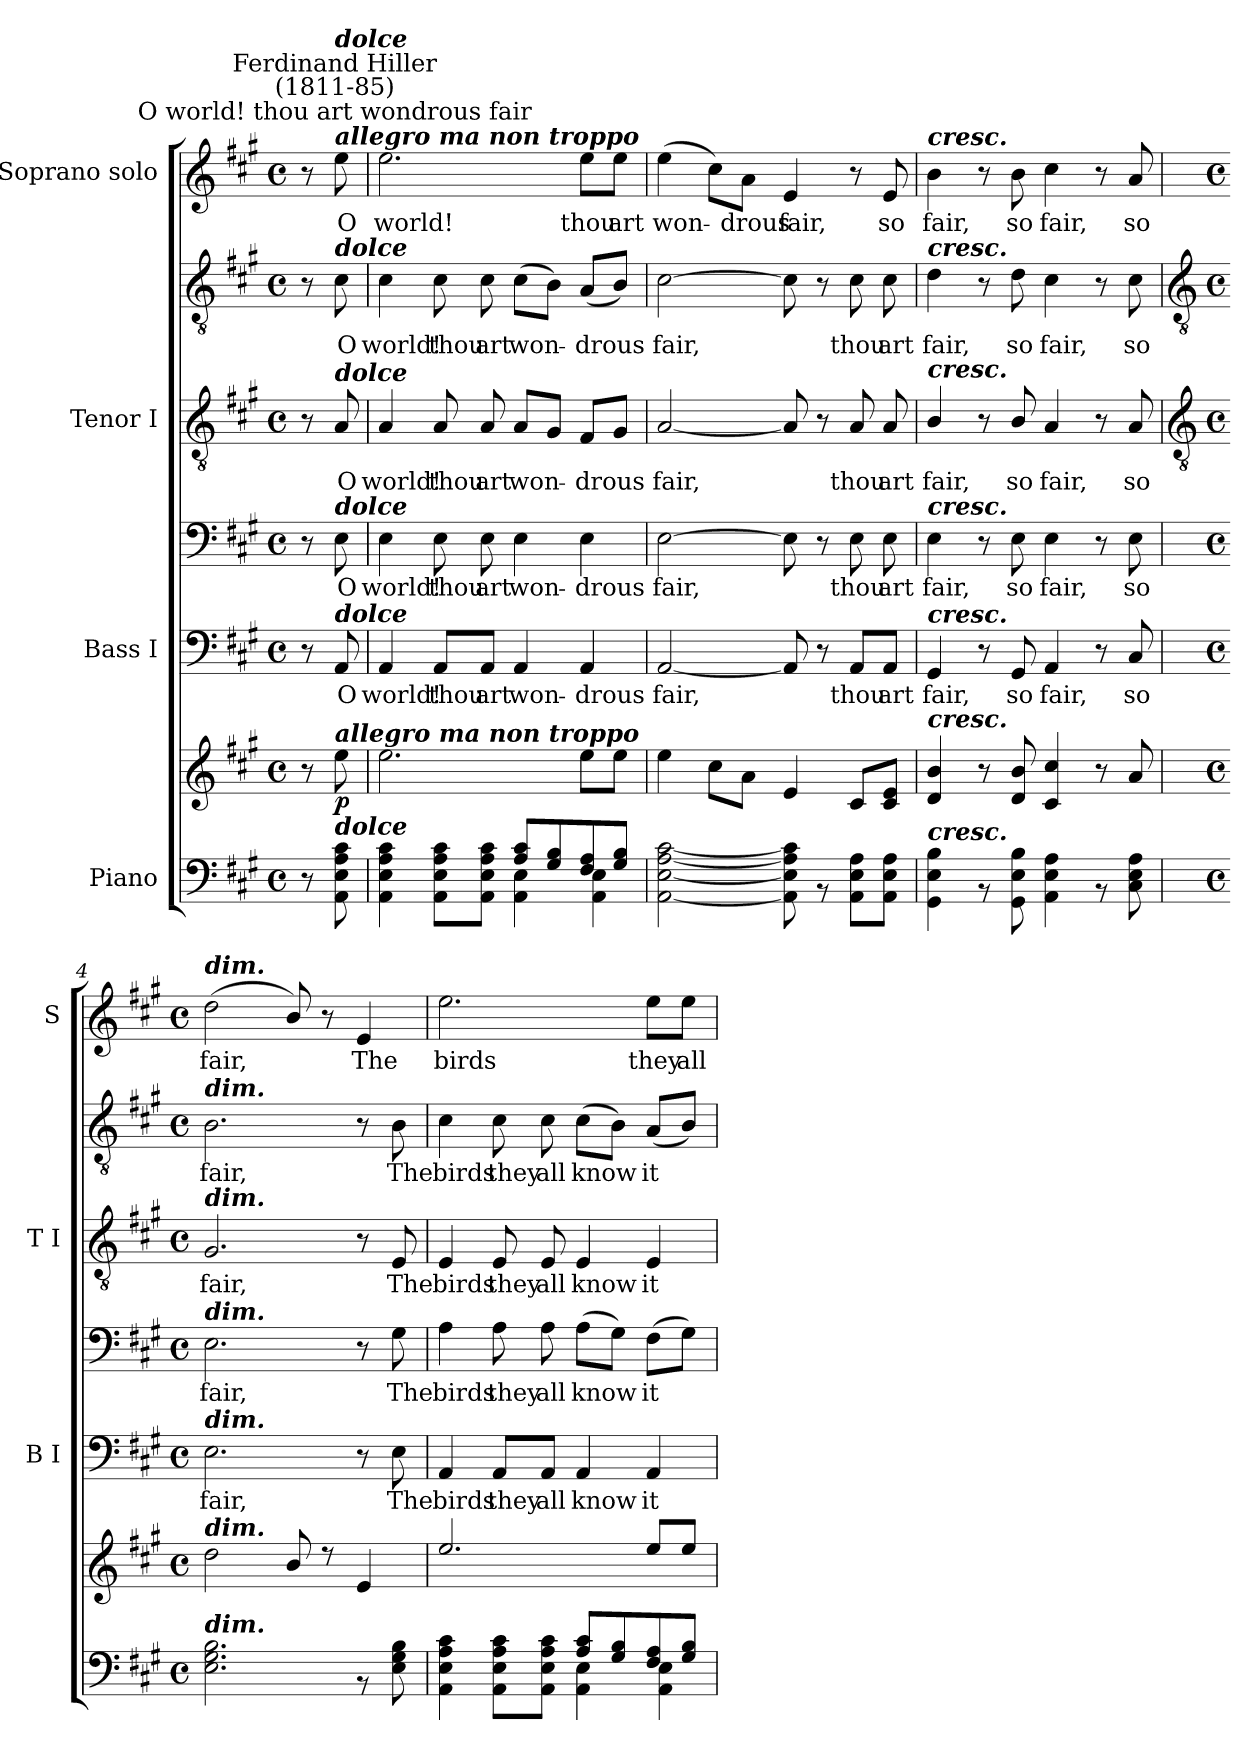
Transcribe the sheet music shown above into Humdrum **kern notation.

**kern	**kern	**dynam	**kern	**text	**kern	**text	**kern	**text	**kern	**text	**kern	**text
*part4	*part4	*part4	*part3	*part3	*part3	*part3	*part2	*part2	*part2	*part2	*part1	*part1
*staff7	*staff6	*staff6/7	*staff5	*staff5	*staff4	*staff4	*staff3	*staff3	*staff2	*staff2	*staff1	*staff1
*I"Piano	*	*	*I"Bass I	*	*	*	*I"Tenor I	*	*	*	*I"Soprano solo	*
*	*	*	*I'B I	*	*	*	*I'T I	*	*	*	*I'S	*
*clefF4	*clefG2	*	*clefF4	*	*clefF4	*	*clefGv2	*	*clefGv2	*	*clefG2	*
*k[f#c#g#]	*k[f#c#g#]	*	*k[f#c#g#]	*	*k[f#c#g#]	*	*k[f#c#g#]	*	*k[f#c#g#]	*	*k[f#c#g#]	*
*A:	*A:	*	*A:	*	*A:	*	*A:	*	*A:	*	*A:	*
*M4/4	*M4/4	*	*M4/4	*	*M4/4	*	*M4/4	*	*M4/4	*	*M4/4	*
*met(c)	*met(c)	*	*met(c)	*	*met(c)	*	*met(c)	*	*met(c)	*	*met(c)	*
=	=	=	=	=	=	=	=	=	=	=	=	=
*^	*	*	*	*	*	*	*	*	*	*	*	*
4ryy	8r	8r	.	8r	.	8r	.	8r	.	8r	.	8r	.
*	*	*MM126	*	*	*	*	*	*	*	*	*	*	*
!	!	!	!	!	!	!	!	!	!	!	!	!LO:TX:a:Bi:t=allegro ma non troppo	!
!	!	!	!	!	!	!	!	!	!	!	!	!LO:TX:a:cj:t=O world! thou art wondrous fair	!
!	!	!	!	!	!	!	!	!	!	!	!	!LO:TX:a:cj:t=Ferdinand Hiller\n(1811-85)	!
!	!	!	!	!	!	!	!	!	!	!	!	!LO:TX:a:Bi:t=dolce	!
!	!	!	!	!	!	!	!	!	!	!LO:TX:a:Bi:t=dolce	!	!	!
!	!	!	!	!	!	!	!	!LO:TX:a:Bi:t=dolce	!	!	!	!	!
!	!	!	!	!	!	!LO:TX:a:Bi:t=dolce	!	!	!	!	!	!	!
!	!	!	!	!LO:TX:a:Bi:t=dolce	!	!	!	!	!	!	!	!	!
!	!	!LO:TX:a:Bi:t=allegro ma non troppo	!	!	!	!	!	!	!	!	!	!	!
!	!LO:TX:a:Bi:t=dolce	!	!	!	!	!	!	!	!	!	!	!	!
!	!	!	!LO:DY:b	!	!LO:LY:b	!	!LO:LY:b	!	!LO:LY:b	!	!LO:LY:b	!	!LO:LY:b
.	8AA\ 8E\ 8A\ 8c#\	8ee	p	8AA	O	8E	O	8A	O	8c#	O	8ee\	O
=1	=1	=1	=1	=1	=1	=1	=1	=1	=1	=1	=1	=1	=1
!	!	!	!	!	!LO:LY:b	!	!LO:LY:b	!	!LO:LY:b	!	!LO:LY:b	!	!LO:LY:b
2ryy	4AA\ 4E\ 4A\ 4c#\	2.ee\	.	4AA	world!	4E	world!	4A	world!	4c#	world!	2.ee	world!
!	!	!	!	!	!LO:LY:b	!	!LO:LY:b	!	!LO:LY:b	!	!LO:LY:b	!	!
.	8AA\ 8E\ 8A\ 8c#\L	.	.	8AA/L	thou	8E	thou	8A	thou	8c#	thou	.	.
!	!	!	!	!	!LO:LY:b	!	!LO:LY:b	!	!LO:LY:b	!	!LO:LY:b	!	!
.	8AA\ 8E\ 8A\ 8c#\J	.	.	8AA/J	art	8E	art	8A	art	8c#	art	.	.
!	!	!	!	!	!LO:LY:b	!	!LO:LY:b	!	!LO:LY:b	!	!LO:LY:b	!	!
8A/ 8c#/L	4AA\ 4E\	.	.	4AA	won-	4E	won-	8AL	won-	(>8c#L	won-	.	.
8G#/ 8B/	.	.	.	.	.	.	.	8G#J	.	8BJ)	.	.	.
!	!	!	!	!	!LO:LY:b	!	!LO:LY:b	!	!LO:LY:b	!	!LO:LY:b	!	!LO:LY:b
8F#/ 8A/	4AA\ 4E\	8eeL	.	4AA	-drous	4E	-drous	8F#L	drous	(<8AL	drous	8ee\L	thou
!	!	!	!	!	!	!	!	!	!	!	!	!	!LO:LY:b
8G#/ 8B/J	.	8eeJ	.	.	.	.	.	8G#J	.	8BJ)	.	8ee\J	art
=2	=2	=2	=2	=2	=2	=2	=2	=2	=2	=2	=2	=2	=2
!	!	!	!	!	!LO:LY:b	!	!LO:LY:b	!	!LO:LY:b	!	!LO:LY:b	!	!LO:LY:b
1ryy	[2AA\ [2E\ [2A\ [2c#\	4ee	.	[2AA	fair,	[2E	fair,	[2A	fair,	[2c#	fair,	(>4ee	won-
.	.	8cc#L	.	.	.	.	.	.	.	.	.	8cc#\L)	.
!	!	!	!	!	!	!	!	!	!	!	!	!	!LO:LY:b
.	.	8aJ	.	.	.	.	.	.	.	.	.	8a\J	drous
!	!	!	!	!	!	!	!	!	!	!	!	!	!LO:LY:b
.	8AA\] 8E\] 8A\] 8c#\]	4e	.	8AA]	.	8E]	.	8A]	.	8c#]	.	4e	fair,
.	8r	.	.	8r	.	8r	.	8r	.	8r	.	.	.
!	!	!	!	!	!LO:LY:b	!	!LO:LY:b	!	!LO:LY:b	!	!LO:LY:b	!	!
.	8AA\ 8E\ 8A\L	8c#L	.	8AA/L	thou	8E	thou	8A	thou	8c#	thou	8r	.
!	!	!	!	!	!LO:LY:b	!	!LO:LY:b	!	!LO:LY:b	!	!LO:LY:b	!	!LO:LY:b
.	8AA\ 8E\ 8A\J	8c# 8eJ	.	8AA/J	art	8E	art	8A	art	8c#	art	8e	so
=3	=3	=3	=3	=3	=3	=3	=3	=3	=3	=3	=3	=3	=3
!	!	!	!	!	!	!	!	!	!	!	!	!LO:TX:a:Bi:t=cresc.	!
!	!	!	!	!	!	!	!	!	!	!LO:TX:a:Bi:t=cresc.	!	!	!
!	!	!	!	!	!	!	!	!LO:TX:a:Bi:t=cresc.	!	!	!	!	!
!	!	!	!	!	!	!LO:TX:a:Bi:t=cresc.	!	!	!	!	!	!	!
!	!	!	!	!LO:TX:a:Bi:t=cresc.	!	!	!	!	!	!	!	!	!
!	!	!LO:TX:a:Bi:t=cresc.	!	!	!	!	!	!	!	!	!	!	!
!LO:TX:a:Bi:t=cresc.	!	!	!	!	!	!	!	!	!	!	!	!	!
!	!	!	!	!	!LO:LY:b	!	!LO:LY:b	!	!LO:LY:b	!	!LO:LY:b	!	!LO:LY:b
1ryy	4GG#\ 4E\ 4B\	4d 4b	.	4GG#	fair,	4E	fair,	4B/	fair,	4d	fair,	4b	fair,
.	8r	8r	.	8r	.	8r	.	8r	.	8r	.	8r	.
!	!	!	!	!	!LO:LY:b	!	!LO:LY:b	!	!LO:LY:b	!	!LO:LY:b	!	!LO:LY:b
.	8GG#\ 8E\ 8B\	8d 8b	.	8GG#	so	8E	so	8B/	so	8d	so	8b	so
!	!	!	!	!	!LO:LY:b	!	!LO:LY:b	!	!LO:LY:b	!	!LO:LY:b	!	!LO:LY:b
.	4AA\ 4E\ 4A\	4c# 4cc#	.	4AA	fair,	4E	fair,	4A	fair,	4c#	fair,	4cc#	fair,
.	8r	8r	.	8r	.	8r	.	8r	.	8r	.	8r	.
!	!	!	!	!	!LO:LY:b	!	!LO:LY:b	!	!LO:LY:b	!	!LO:LY:b	!	!LO:LY:b
.	8C#\ 8E\ 8A\	8a	.	8C#	so	8E	so	8A	so	8c#	so	8a	so
!!LO:LB:g=z
=4	=4	=4	=4	=4	=4	=4	=4	=4	=4	=4	=4	=4	=4
*	*	*	*	*	*	*	*	*clefGv2	*	*clefGv2	*	*	*
*M4/4	*	*M4/4	*	*M4/4	*	*M4/4	*	*M4/4	*	*M4/4	*	*M4/4	*
*met(c)	*	*met(c)	*	*met(c)	*	*met(c)	*	*met(c)	*	*met(c)	*	*met(c)	*
*	*	*^	*	*	*	*	*	*	*	*	*	*	*
!	!	!	!	!	!	!	!	!	!	!	!	!	!LO:TX:a:Bi:t=dim.	!
!	!	!	!	!	!	!	!	!	!	!	!LO:TX:a:Bi:t=dim.	!	!	!
!	!	!	!	!	!	!	!	!	!LO:TX:a:Bi:t=dim.	!	!	!	!	!
!	!	!	!	!	!	!	!LO:TX:a:Bi:t=dim.	!	!	!	!	!	!	!
!	!	!	!	!	!LO:TX:a:Bi:t=dim.	!	!	!	!	!	!	!	!	!
!	!	!LO:TX:a:Bi:t=dim.	!	!	!	!	!	!	!	!	!	!	!	!
!LO:TX:a:Bi:t=dim.	!	!	!	!	!	!	!	!	!	!	!	!	!	!
!	!	!	!	!	!	!LO:LY:b	!	!LO:LY:b	!	!LO:LY:b	!	!LO:LY:b	!	!LO:LY:b
1ryy	2.E\ 2.G#\ 2.B\	2dd\	1ryy	.	2.E	fair,	2.E	fair,	2.G#	fair,	2.B	fair,	(<2dd	fair,
.	.	8b/	.	.	.	.	.	.	.	.	.	.	8b/)	.
.	.	8r	.	.	.	.	.	.	.	.	.	.	8r	.
!	!	!	!	!	!	!	!	!	!	!	!	!	!	!LO:LY:b
.	8r	4e	.	.	8r	.	8r	.	8r	.	8r	.	4e	The
!	!	!	!	!	!	!LO:LY:b	!	!LO:LY:b	!	!LO:LY:b	!	!LO:LY:b	!	!
.	8E\ 8G#\ 8B\	.	.	.	8E	The	8G#	The	8E	The	8B	The	.	.
=5	=5	=5	=5	=5	=5	=5	=5	=5	=5	=5	=5	=5	=5	=5
!	!	!	!	!	!	!LO:LY:b	!	!LO:LY:b	!	!LO:LY:b	!	!LO:LY:b	!	!LO:LY:b
2ryy	4AA\ 4E\ 4A\ 4c#\	2.ee	1ryy	.	4AA	birds	4A	birds	4E	birds	4c#	birds	2.ee	birds
!	!	!	!	!	!	!LO:LY:b	!	!LO:LY:b	!	!LO:LY:b	!	!LO:LY:b	!	!
.	8AA\ 8E\ 8A\ 8c#\L	.	.	.	8AA/L	they	8A	they	8E	they	8c#	they	.	.
!	!	!	!	!	!	!LO:LY:b	!	!LO:LY:b	!	!LO:LY:b	!	!LO:LY:b	!	!
.	8AA\ 8E\ 8A\ 8c#\J	.	.	.	8AA/J	all	8A	all	8E	all	8c#	all	.	.
!	!	!	!	!	!	!LO:LY:b	!	!LO:LY:b	!	!LO:LY:b	!	!LO:LY:b	!	!
8A/ 8c#/L	4AA\ 4E\	.	.	.	4AA	know	(>8AL	know	4E	know	(>8c#L	know	.	.
8G#/ 8B/	.	.	.	.	.	.	8G#J)	.	.	.	8BJ)	.	.	.
!	!	!	!	!	!	!LO:LY:b	!	!LO:LY:b	!	!LO:LY:b	!	!LO:LY:b	!	!LO:LY:b
8F#/ 8A/	4AA\ 4E\	8eeL	.	.	4AA	it	(>8F#L	it	4E	it	(<8AL	it	8ee\L	they
!	!	!	!	!	!	!	!	!	!	!	!	!	!	!LO:LY:b
8G#/ 8B/J	.	8eeJ	.	.	.	.	8G#J)	.	.	.	8BJ)	.	8ee\J	all
*v	*v	*	*	*	*	*	*	*	*	*	*	*	*	*
*	*v	*v	*	*	*	*	*	*	*	*	*	*	*
=	=	=	=	=	=	=	=	=	=	=	=	=
*-	*-	*-	*-	*-	*-	*-	*-	*-	*-	*-	*-	*-
